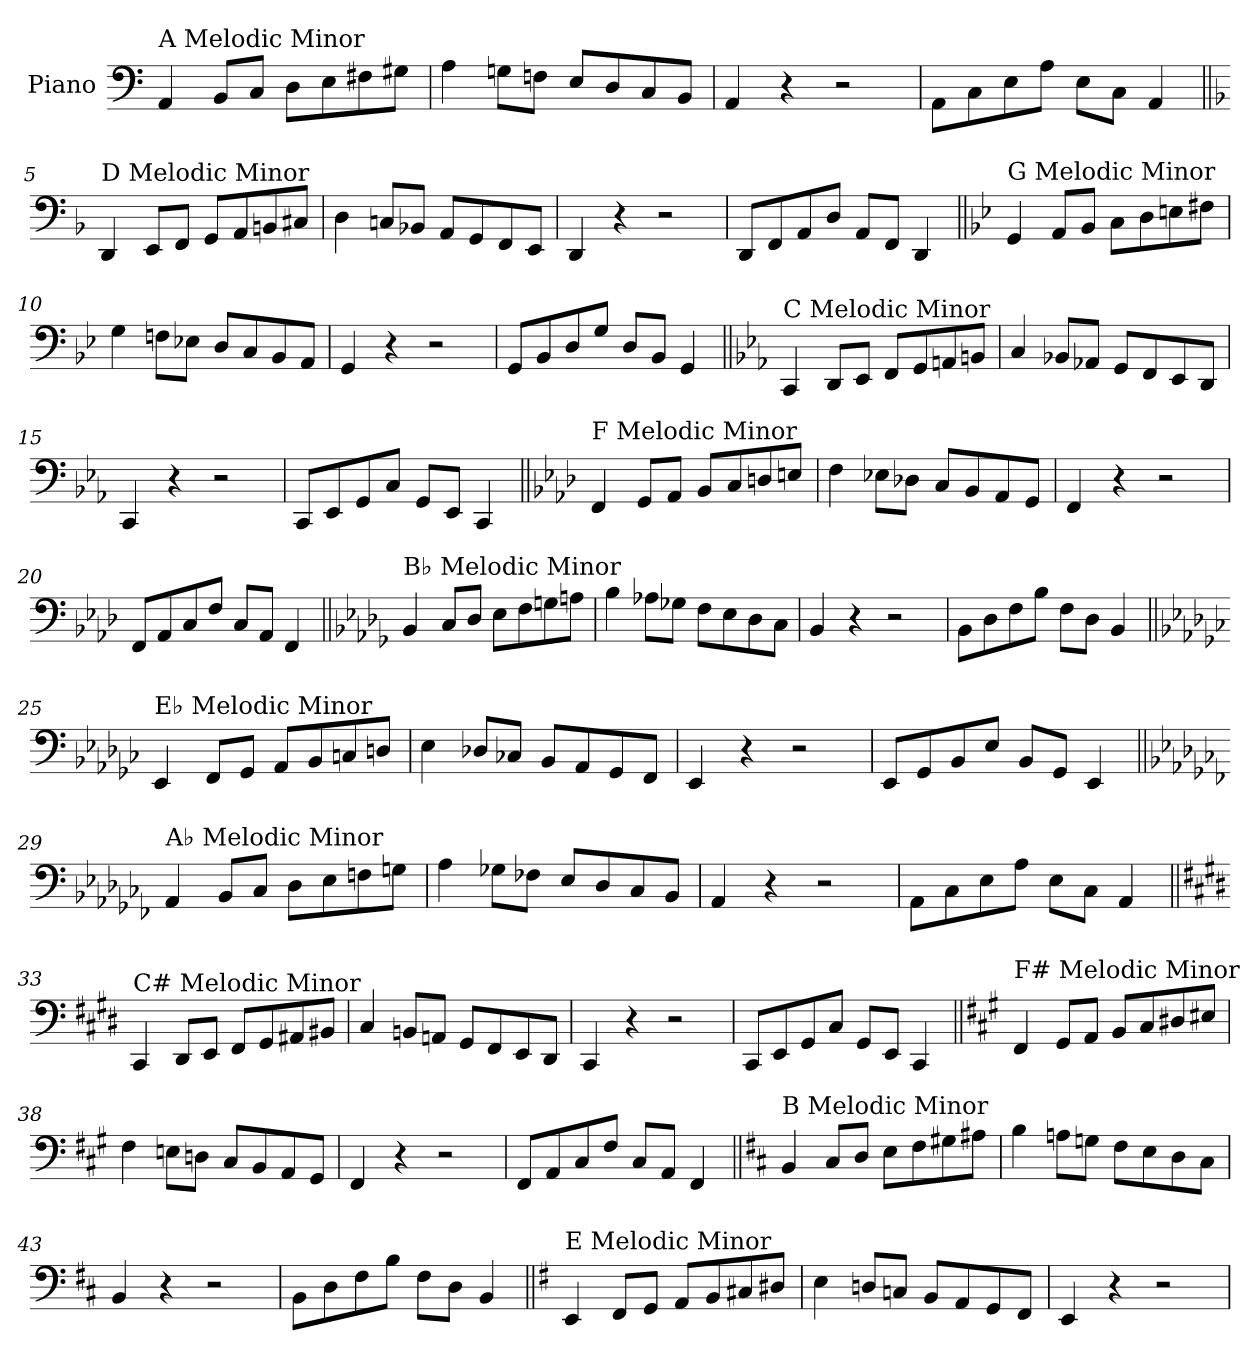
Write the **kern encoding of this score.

**kern
*part1
*staff1
*I"Piano
*I'Pno.
*clefF4
*k[]
=1
!LO:TX:a:t=A Melodic Minor
4AA/
8BB/L
8C/J
8D\L
8E\
8F#X\
8G#X\J
=2
4A\
8Gn\L
8Fn\J
8E/L
8D/
8C/
8BB/J
=3
4AA/
4r
2r
=4
8AA\L
8C\
8E\
8A\J
8E\L
8C\J
4AA/
!!LO:LB:g=z
=5||
*k[b-]
!LO:TX:a:t=D Melodic Minor
4DD/
8EE/L
8FF/J
8GG/L
8AA/
8BBn/
8C#X/J
=6
4D\
8Cn/L
8BB-X/J
8AA/L
8GG/
8FF/
8EE/J
=7
4DD/
4r
2r
=8
8DD/L
8FF/
8AA/
8D/J
8AA/L
8FF/J
4DD/
!!LO:LB:g=z
=9||
*k[b-e-]
!LO:TX:a:t=G Melodic Minor
4GG/
8AA/L
8BB-/J
8C\L
8D\
8En\
8F#X\J
=10
4G\
8Fn\L
8E-X\J
8D/L
8C/
8BB-/
8AA/J
=11
4GG/
4r
2r
=12
8GG/L
8BB-/
8D/
8G/J
8D/L
8BB-/J
4GG/
!!LO:LB:g=z
=13||
*k[b-e-a-]
!LO:TX:a:t=C Melodic Minor
4CC/
8DD/L
8EE-/J
8FF/L
8GG/
8AAn/
8BBn/J
=14
4C/
8BB-X/L
8AA-X/J
8GG/L
8FF/
8EE-/
8DD/J
=15
4CC/
4r
2r
=16
8CC/L
8EE-/
8GG/
8C/J
8GG/L
8EE-/J
4CC/
!!LO:LB:g=z
=17||
*k[b-e-a-d-]
!LO:TX:a:t=F Melodic Minor
4FF/
8GG/L
8AA-/J
8BB-/L
8C/
8Dn/
8En/J
=18
4F\
8E-X\L
8D-X\J
8C/L
8BB-/
8AA-/
8GG/J
=19
4FF/
4r
2r
=20
8FF/L
8AA-/
8C/
8F/J
8C/L
8AA-/J
4FF/
!!LO:LB:g=z
=21||
*k[b-e-a-d-g-]
!LO:TX:a:t=B♭ Melodic Minor
4BB-/
8C/L
8D-/J
8E-\L
8F\
8Gn\
8An\J
=22
4B-\
8A-X\L
8G-X\J
8F\L
8E-\
8D-\
8C\J
=23
4BB-/
4r
2r
=24
8BB-\L
8D-\
8F\
8B-\J
8F\L
8D-\J
4BB-/
!!LO:LB:g=z
=25||
*k[b-e-a-d-g-c-]
!LO:TX:a:t=E♭ Melodic Minor
4EE-/
8FF/L
8GG-/J
8AA-/L
8BB-/
8Cn/
8Dn/J
=26
4E-\
8D-X/L
8C-X/J
8BB-/L
8AA-/
8GG-/
8FF/J
=27
4EE-/
4r
2r
=28
8EE-/L
8GG-/
8BB-/
8E-/J
8BB-/L
8GG-/J
4EE-/
!!LO:LB:g=z
=29||
*k[b-e-a-d-g-c-f-]
!LO:TX:a:t=A♭ Melodic Minor
4AA-/
8BB-/L
8C-/J
8D-\L
8E-\
8Fn\
8Gn\J
=30
4A-\
8G-X\L
8F-X\J
8E-/L
8D-/
8C-/
8BB-/J
=31
4AA-/
4r
2r
=32
8AA-\L
8C-\
8E-\
8A-\J
8E-\L
8C-\J
4AA-/
!!LO:LB:g=z
=33||
*k[f#c#g#d#]
!LO:TX:a:t=C# Melodic Minor
4CC#/
8DD#/L
8EE/J
8FF#/L
8GG#/
8AA#X/
8BB#X/J
=34
4C#/
8BBn/L
8AAn/J
8GG#/L
8FF#/
8EE/
8DD#/J
=35
4CC#/
4r
2r
=36
8CC#/L
8EE/
8GG#/
8C#/J
8GG#/L
8EE/J
4CC#/
!!LO:LB:g=z
=37||
*k[f#c#g#]
!LO:TX:a:t=F# Melodic Minor
4FF#/
8GG#/L
8AA/J
8BB/L
8C#/
8D#X/
8E#X/J
=38
4F#\
8En\L
8Dn\J
8C#/L
8BB/
8AA/
8GG#/J
=39
4FF#/
4r
2r
=40
8FF#/L
8AA/
8C#/
8F#/J
8C#/L
8AA/J
4FF#/
!!LO:LB:g=z
=41||
*k[f#c#]
!LO:TX:a:t=B Melodic Minor
4BB/
8C#/L
8D/J
8E\L
8F#\
8G#X\
8A#X\J
=42
4B\
8An\L
8Gn\J
8F#\L
8E\
8D\
8C#\J
=43
4BB/
4r
2r
=44
8BB\L
8D\
8F#\
8B\J
8F#\L
8D\J
4BB/
!!LO:LB:g=z
=45||
*k[f#]
!LO:TX:a:t=E Melodic Minor
4EE/
8FF#/L
8GG/J
8AA/L
8BB/
8C#X/
8D#X/J
=46
4E\
8Dn/L
8Cn/J
8BB/L
8AA/
8GG/
8FF#/J
=47
4EE/
4r
2r
=
*-
